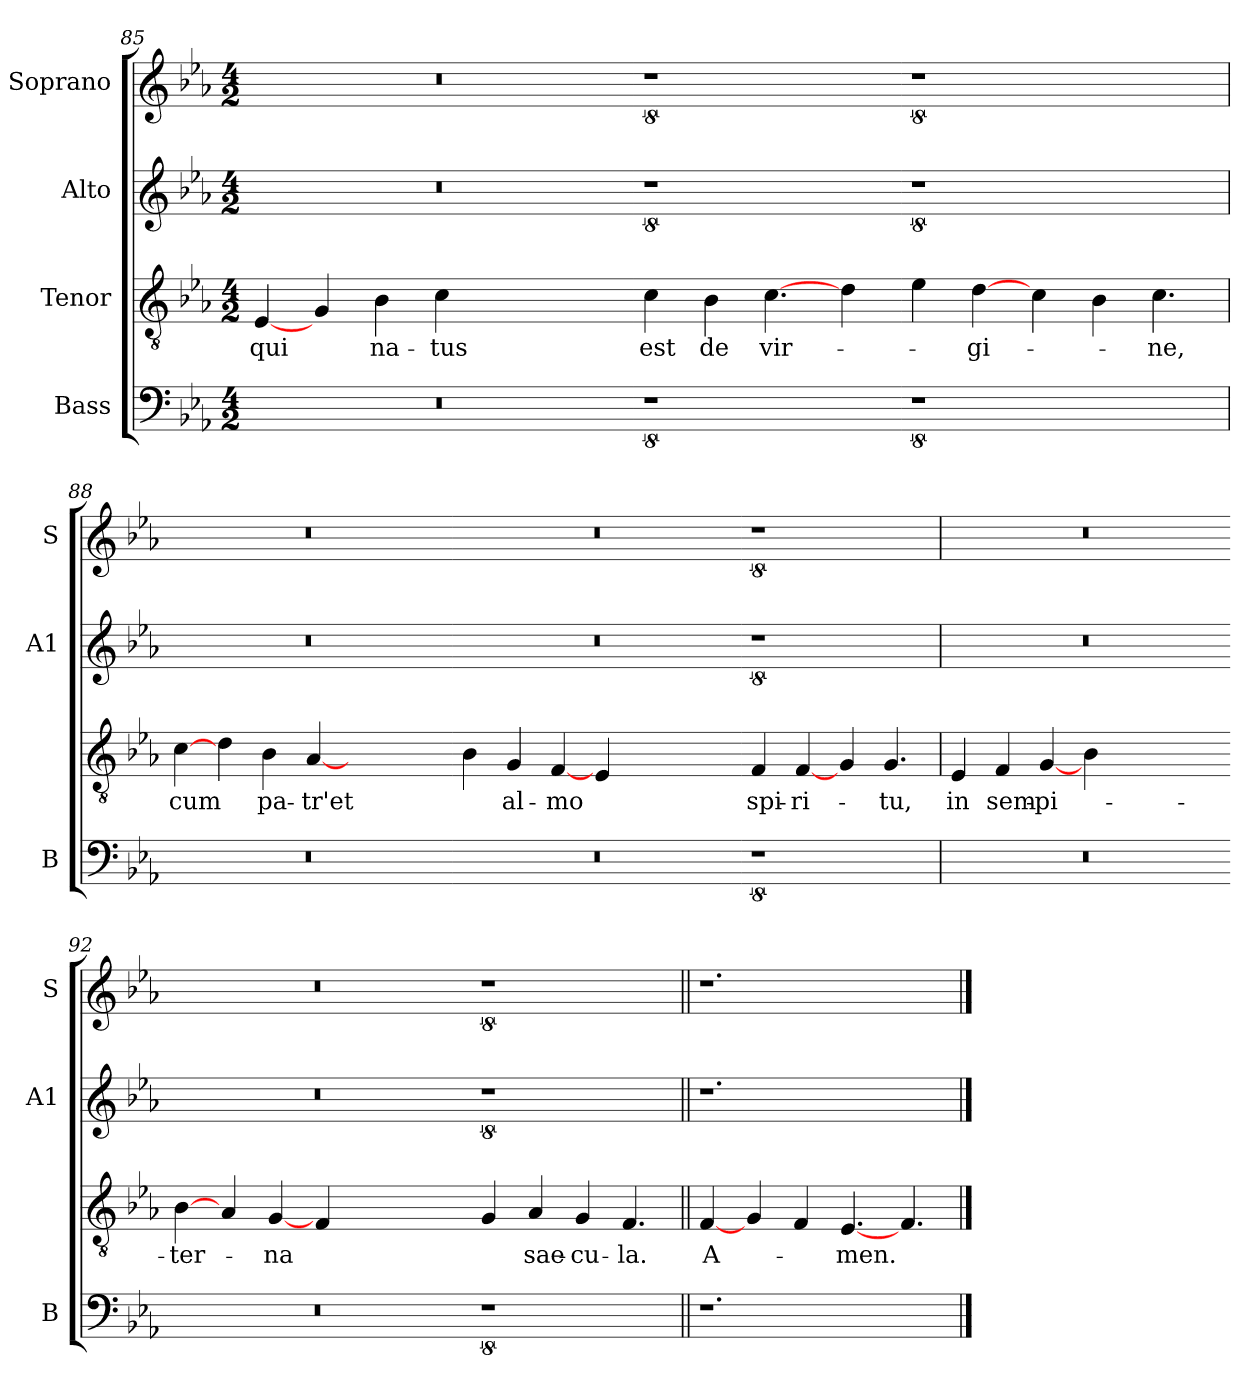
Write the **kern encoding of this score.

**kern	**kern	**text	**kern	**kern
*part4	*part3	*part3	*part2	*part1
*staff4	*staff3	*staff3	*staff2	*staff1
*I"Bass	*I"Tenor	*	*I"Alto	*I"Soprano
*I'B	*	*	*I'A1	*I'S
*clefF4	*clefGv2	*	*clefG2	*clefG2
*k[b-e-a-]	*k[b-e-a-]	*	*k[b-e-a-]	*k[b-e-a-]
*E-:	*E-:	*	*E-:	*E-:
*M4/2	*M4/2	*	*M4/2	*M4/2
=85	=85	=85	=85	=85
0r	[>4E-	qui	0r	0r
.	4G	.	.	.
.	4B-	na-	.	.
.	4c	-tus	.	.
.	1ryy	.	.	.
=86-	=86-	=86-	=86-	=86-
8%9r	4c	est	8%9r	8%9r
.	4B-	de	.	.
.	[4.c	vir-	.	.
.	4d	.	.	.
=87-	=87-	=87-	=87-	=87-
8%11r	4e-	.	8%11r	8%11r
.	[4d	-gi-	.	.
.	4c	.	.	.
.	4B-	.	.	.
.	4.c	-ne,	.	.
!!LO:LB:g=z
=88	=88	=88	=88	=88
0r	[4c	cum	0r	0r
.	4d	.	.	.
.	4B-	pa-	.	.
.	[4A-	-tr'et	.	.
.	1ryy	.	.	.
=89-	=89-	=89-	=89-	=89-
0r	4B-	.	0r	0r
.	4G	al-	.	.
.	[>4F	-mo	.	.
.	4E-	.	.	.
.	1ryy	.	.	.
=90-	=90-	=90-	=90-	=90-
8%9r	4F	spi-	8%9r	8%9r
.	[>4F	-ri-	.	.
.	4G	.	.	.
.	4.G	-tu,	.	.
=91	=91	=91	=91	=91
0r	4E-	in	0r	0r
.	4F	sem-	.	.
.	[4G	-pi-	.	.
.	4B-	.	.	.
.	1ryy	.	.	.
=92-	=92-	=92-	=92-	=92-
0r	[4B-	-ter-	0r	0r
.	4A-	.	.	.
.	[>4G	-na	.	.
.	4F	.	.	.
.	1ryy	.	.	.
!!LO:LB:g=z
=93-	=93-	=93-	=93-	=93-
8%9r	4G	.	8%9r	8%9r
.	4A-	sae-	.	.
.	4G	-cu-	.	.
.	4.F	-la.	.	.
=94||	=94||	=94||	=94||	=94||
1.r	[4F	A-	1.r	1.r
.	4G	.	.	.
.	4F	.	.	.
.	[4.E-	-men.	.	.
.	4.F	.	.	.
==	==	==	==	==
*-	*-	*-	*-	*-
